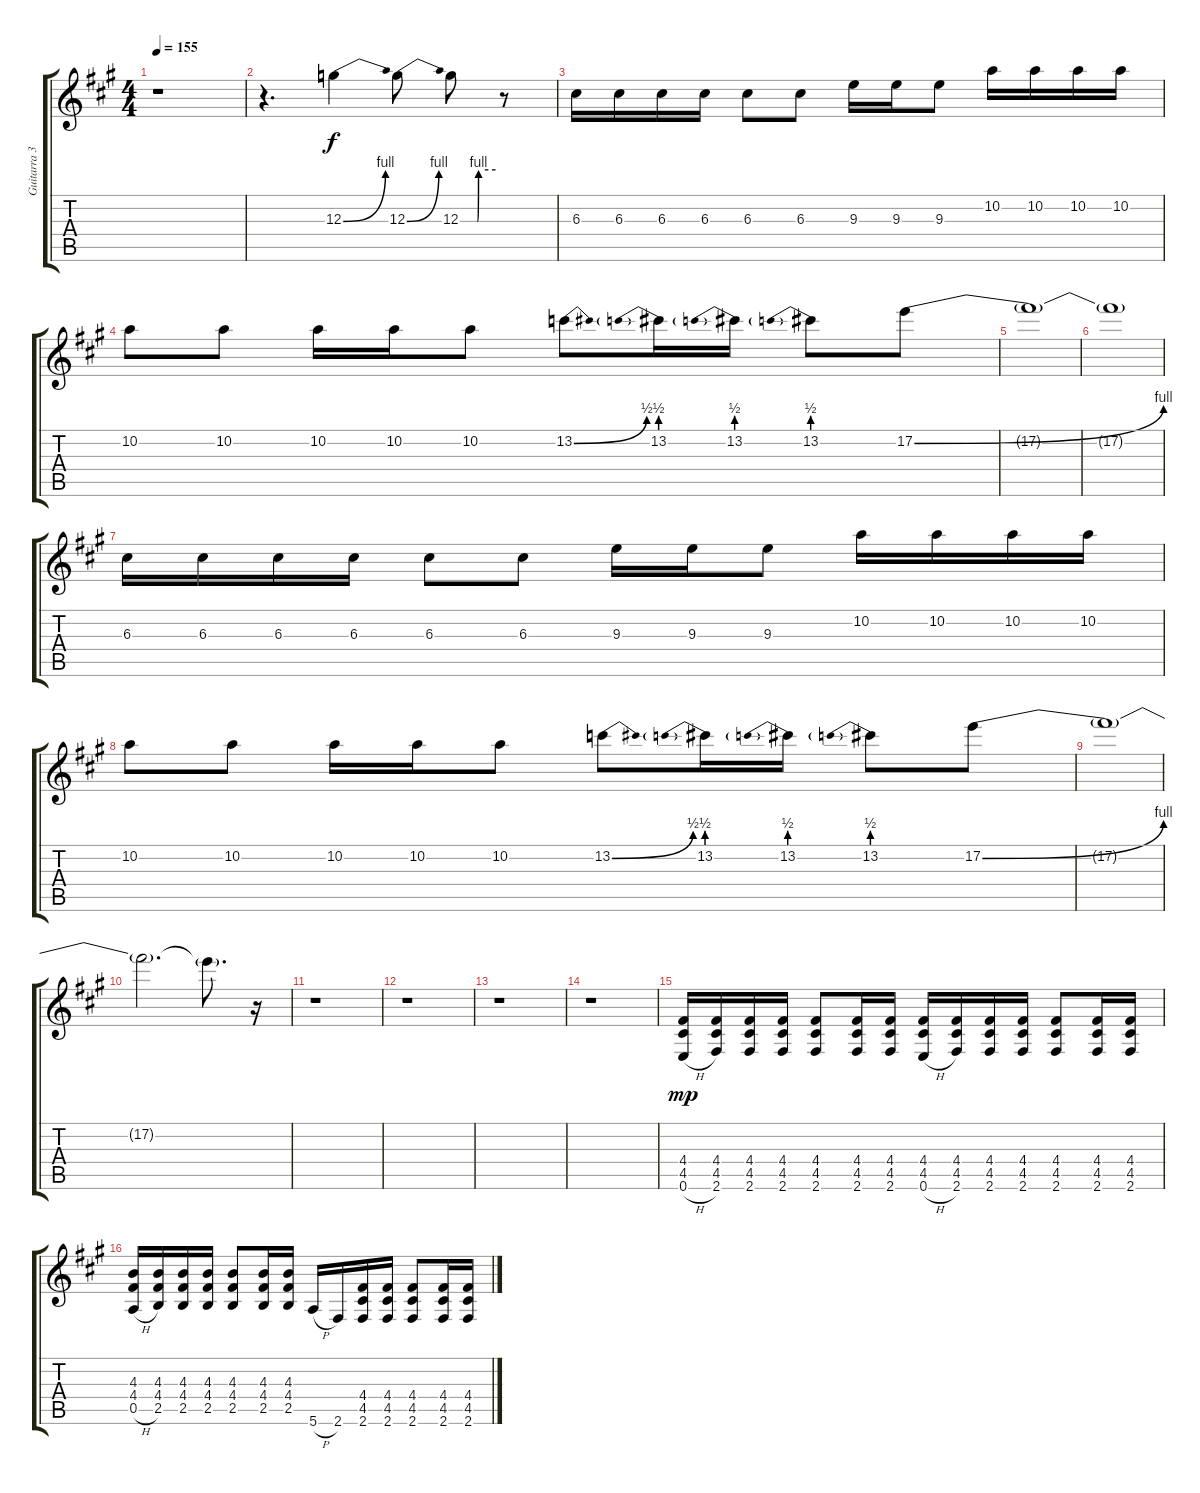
\track ("Guitarra 3" "Guitarra 3") {instrument distortionguitar}
\staff {score tabs}
\tuning (E4 B3 G3 D3 A2 E2) {hide}
\ts (4 4)
\tempo 155
\clef g2
\ks f#minor
r.1{dy f} |
r.4{d} 12.3{be (bend 0 0 60 4)}.4 12.3{be (bend 0 0 60 4)}.8 12.3{be (custom 0 0 29 0 31 4 60 4)}.8 r.8 |
6.3.16 6.3.16 6.3.16 6.3.16 6.3.8 6.3.8 9.3.16 9.3.16 9.3.8 10.2.16 10.2.16 10.2.16 10.2.16 |
10.2.8 10.2.8 10.2.16 10.2.16 10.2.8 13.2{be (bend 0 0 60 2)}.8 13.2{be (prebend 0 2 60 2)}.16 13.2{be (prebend 0 2 60 2)}.16 13.2{be (prebend 0 2 60 2)}.8 17.2{be (bend 0 0 60 4)}.8 |
17.2{t}.1 |
17.2{t}.1 |
6.3.16 6.3.16 6.3.16 6.3.16 6.3.8 6.3.8 9.3.16 9.3.16 9.3.8 10.2.16 10.2.16 10.2.16 10.2.16 |
10.2.8 10.2.8 10.2.16 10.2.16 10.2.8 13.2{be (bend 0 0 60 2)}.8 13.2{be (prebend 0 2 60 2)}.16 13.2{be (prebend 0 2 60 2)}.16 13.2{be (prebend 0 2 60 2)}.8 17.2{be (bend 0 0 60 4)}.8 |
17.2{t}.1 |
17.2{t}.2{d} 17.2{t}.8{d} r.16 |
r.1 |
r.1 |
r.1 |
r.1 |
(4.4 4.5 0.6{h}).16{dy mp} (4.4 4.5 2.6).16 (4.4 4.5 2.6).16 (4.4 4.5 2.6).16 (4.4 4.5 2.6).8 (4.4 4.5 2.6).16 (4.4 4.5 2.6).16 (4.4 4.5 0.6{h}).16 (4.4 4.5 2.6).16 (4.4 4.5 2.6).16 (4.4 4.5 2.6).16 (4.4 4.5 2.6).8 (4.4 4.5 2.6).16 (4.4 4.5 2.6).16 |
(4.3 4.4 0.5{h}).16 (4.3 4.4 2.5).16 (4.3 4.4 2.5).16 (4.3 4.4 2.5).16 (4.3 4.4 2.5).8 (4.3 4.4 2.5).16 (4.3 4.4 2.5).16 5.6{h}.16 2.6.16 (4.4 4.5 2.6).16 (4.4 4.5 2.6).16 (4.4 4.5 2.6).8 (4.4 4.5 2.6).16 (4.4 4.5 2.6).16
